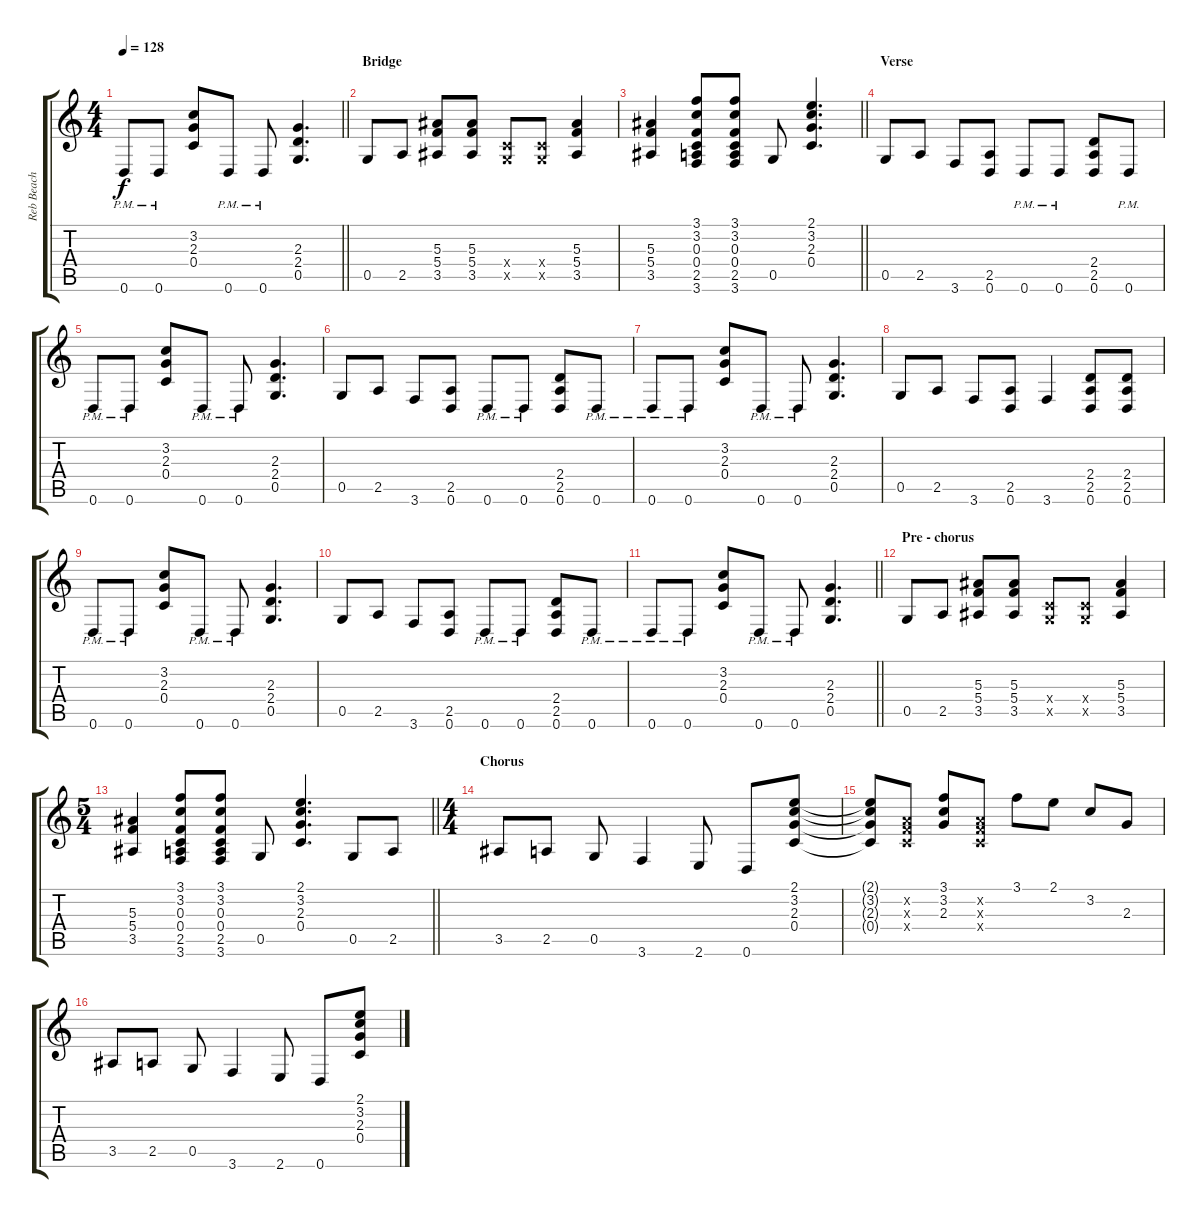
\track ("Reb Beach" "Reb Beach") {instrument distortionguitar}
\staff {score tabs}
\tuning (D4 A3 F3 C3 G2 D2) {hide}
\ts (4 4)
\tempo 128
\clef g2
\barLineRight lightlight
\ks c
0.6{pm}.8{dy f} 0.6{pm}.8 (3.2 2.3 0.4).8 0.6{pm}.8 0.6{pm}.8 (2.3 2.4 0.5).4{d} |
\section ("" "Bridge")
0.5.8 2.5.8 (5.3 5.4 3.5).8 (5.3 5.4 3.5).8 (0.4{x} 0.5{x}).8 (0.4{x} 0.5{x}).8 (5.3 5.4 3.5).4 |
\barLineRight lightlight
(5.3 5.4 3.5).4 (3.1 3.2 0.3 0.4 2.5 3.6).8 (3.1 3.2 0.3 0.4 2.5 3.6).8 0.5.8 (2.1 3.2 2.3 0.4).4{d} |
\section ("" "Verse")
0.5.8 2.5.8 3.6.8 (2.5 0.6).8 0.6{pm}.8 0.6{pm}.8 (2.4 2.5 0.6).8 0.6{pm}.8 |
0.6{pm}.8 0.6{pm}.8 (3.2 2.3 0.4).8 0.6{pm}.8 0.6{pm}.8 (2.3 2.4 0.5).4{d} |
0.5.8 2.5.8 3.6.8 (2.5 0.6).8 0.6{pm}.8 0.6{pm}.8 (2.4 2.5 0.6).8 0.6{pm}.8 |
0.6{pm}.8 0.6{pm}.8 (3.2 2.3 0.4).8 0.6{pm}.8 0.6{pm}.8 (2.3 2.4 0.5).4{d} |
0.5.8 2.5.8 3.6.8 (2.5 0.6).8 3.6.4 (2.4 2.5 0.6).8 (2.4 2.5 0.6).8 |
0.6{pm}.8 0.6{pm}.8 (3.2 2.3 0.4).8 0.6{pm}.8 0.6{pm}.8 (2.3 2.4 0.5).4{d} |
0.5.8 2.5.8 3.6.8 (2.5 0.6).8 0.6{pm}.8 0.6{pm}.8 (2.4 2.5 0.6).8 0.6{pm}.8 |
\barLineRight lightlight
0.6{pm}.8 0.6{pm}.8 (3.2 2.3 0.4).8 0.6{pm}.8 0.6{pm}.8 (2.3 2.4 0.5).4{d} |
\section ("" "Pre - chorus")
0.5.8 2.5.8 (5.3 5.4 3.5).8 (5.3 5.4 3.5).8 (0.4{x} 0.5{x}).8 (0.4{x} 0.5{x}).8 (5.3 5.4 3.5).4 |
\ts (5 4)
\barLineRight lightlight
(5.3 5.4 3.5).4 (3.1 3.2 0.3 0.4 2.5 3.6).8 (3.1 3.2 0.3 0.4 2.5 3.6).8 0.5.8 (2.1 3.2 2.3 0.4).4{d} 0.5.8 2.5.8 |
\ts (4 4)
\section ("" "Chorus")
3.5.8 2.5.8 0.5.8 3.6.4 2.6.8 0.6.8 (2.1 3.2 2.3 0.4).8 |
(2.1{t} 3.2{t} 2.3{t} 0.4{t}).8 (0.2{x} 0.3{x} 0.4{x}).8 (3.1 3.2 2.3).8 (0.2{x} 0.3{x} 0.4{x}).8 3.1.8 2.1.8 3.2.8 2.3.8 |
3.5.8 2.5.8 0.5.8 3.6.4 2.6.8 0.6.8 (2.1 3.2 2.3 0.4).8
